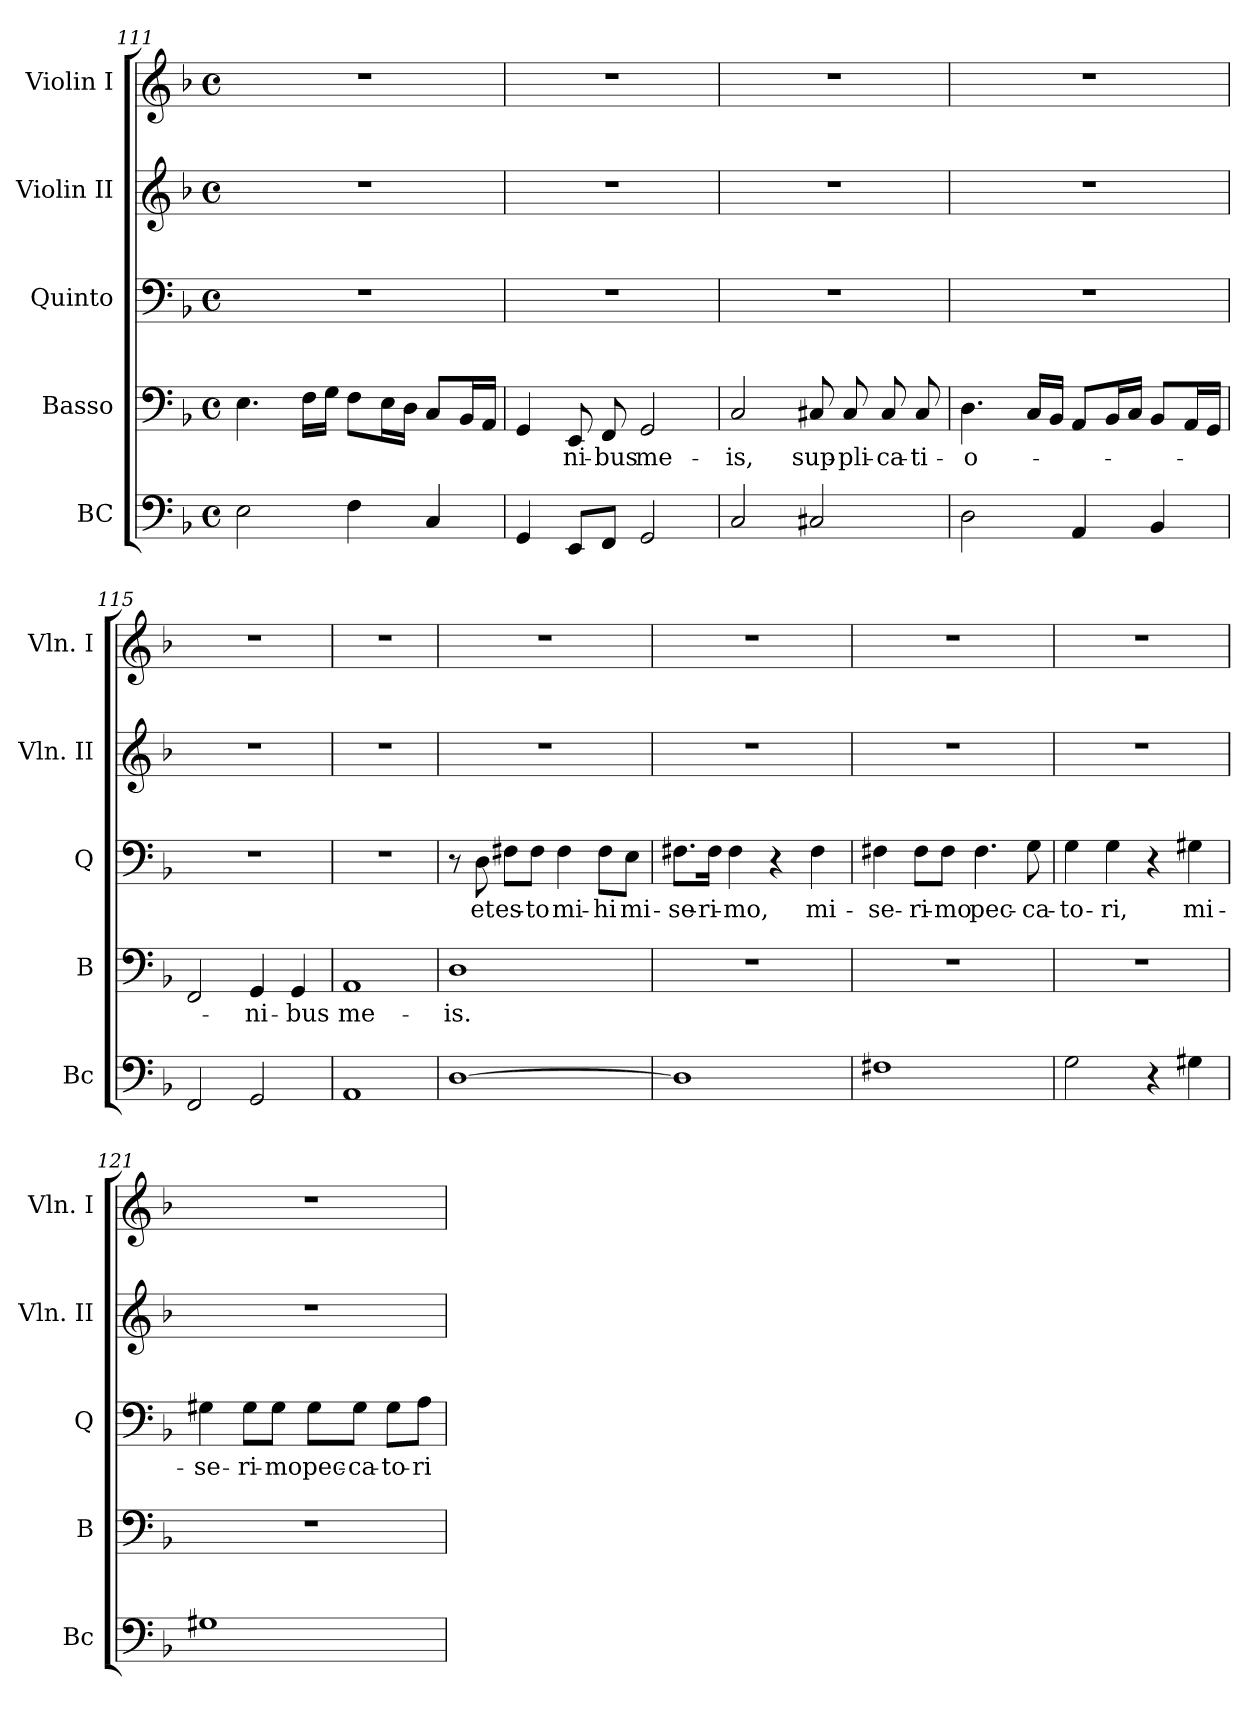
**kern	**kern	**text	**kern	**text	**kern	**kern
*part5	*part4	*part4	*part3	*part3	*part2	*part1
*staff5	*staff4	*staff4	*staff3	*staff3	*staff2	*staff1
*I"BC	*I"Basso	*	*I"Quinto	*	*I"Violin II	*I"Violin I
*I'Bc	*I'B	*	*I'Q	*	*I'Vln. II	*I'Vln. I
*clefF4	*clefF4	*	*clefF4	*	*clefG2	*clefG2
*k[b-]	*k[b-]	*	*k[b-]	*	*k[b-]	*k[b-]
*F:	*F:	*	*F:	*	*F:	*F:
*M4/4	*M4/4	*	*M4/4	*	*M4/4	*M4/4
*met(c)	*met(c)	*	*met(c)	*	*met(c)	*met(c)
=111	=111	=111	=111	=111	=111	=111
2E\	4.E\	.	1r	.	1r	1r
.	16F\LL	.	.	.	.	.
.	16G\JJ	.	.	.	.	.
4F\	8F\L	.	.	.	.	.
.	16E\L	.	.	.	.	.
.	16D\JJ	.	.	.	.	.
4C/	8C/L	.	.	.	.	.
.	16BB-/L	.	.	.	.	.
.	16AA/JJ	.	.	.	.	.
!!LO:PB:g=z
=112	=112	=112	=112	=112	=112	=112
4GG/	4GG/	.	1r	.	1r	1r
!	!	!LO:LY:b	!	!	!	!
8EE/L	8EE/	-ni-	.	.	.	.
!	!	!LO:LY:b	!	!	!	!
8FF/J	8FF/	-bus	.	.	.	.
!	!	!LO:LY:b	!	!	!	!
2GG/	2GG/	me-	.	.	.	.
=113	=113	=113	=113	=113	=113	=113
!	!	!LO:LY:b	!	!	!	!
2C/	2C/	-is,	1r	.	1r	1r
!	!	!LO:LY:b	!	!	!	!
2C#X/	8C#X/	sup-	.	.	.	.
!	!	!LO:LY:b	!	!	!	!
.	8C#/	-pli-	.	.	.	.
!	!	!LO:LY:b	!	!	!	!
.	8C#/	-ca-	.	.	.	.
!	!	!LO:LY:b	!	!	!	!
.	8C#/	-ti-	.	.	.	.
=114	=114	=114	=114	=114	=114	=114
!	!	!LO:LY:b	!	!	!	!
2D\	4.D\	-o-	1r	.	1r	1r
.	16C/LL	.	.	.	.	.
.	16BB-/JJ	.	.	.	.	.
4AA/	8AA/L	.	.	.	.	.
.	16BB-/L	.	.	.	.	.
.	16C/JJ	.	.	.	.	.
4BB-/	8BB-/L	.	.	.	.	.
.	16AA/L	.	.	.	.	.
.	16GG/JJ	.	.	.	.	.
=115	=115	=115	=115	=115	=115	=115
2FF/	2FF/	.	1r	.	1r	1r
!	!	!LO:LY:b	!	!	!	!
2GG/	4GG/	-ni-	.	.	.	.
!	!	!LO:LY:b	!	!	!	!
.	4GG/	-bus	.	.	.	.
=116	=116	=116	=116	=116	=116	=116
!	!	!LO:LY:b	!	!	!	!
1AA	1AA	me-	1r	.	1r	1r
!!LO:LB:g=z
=117	=117	=117	=117	=117	=117	=117
!	!	!LO:LY:b	!	!	!	!
[1D	1D	-is.	8r	.	1r	1r
!	!	!	!	!LO:LY:b	!	!
.	.	.	8D\	et	.	.
!	!	!	!	!LO:LY:b	!	!
.	.	.	8F#X\L	es-	.	.
!	!	!	!	!LO:LY:b	!	!
.	.	.	8F#\J	-to	.	.
!	!	!	!	!LO:LY:b	!	!
.	.	.	4F#\	mi-	.	.
!	!	!	!	!LO:LY:b	!	!
.	.	.	8F#\L	-hi	.	.
!	!	!	!	!LO:LY:b	!	!
.	.	.	8E\J	mi-	.	.
=118	=118	=118	=118	=118	=118	=118
!	!	!	!	!LO:LY:b	!	!
1D]	1r	.	8.F#X\L	-se-	1r	1r
!	!	!	!	!LO:LY:b	!	!
.	.	.	16F#\Jk	-ri-	.	.
!	!	!	!	!LO:LY:b	!	!
.	.	.	4F#\	-mo,	.	.
.	.	.	4r	.	.	.
!	!	!	!	!LO:LY:b	!	!
.	.	.	4F#\	mi-	.	.
=119	=119	=119	=119	=119	=119	=119
!	!	!	!	!LO:LY:b	!	!
1F#X	1r	.	4F#X\	-se-	1r	1r
!	!	!	!	!LO:LY:b	!	!
.	.	.	8F#\L	-ri-	.	.
!	!	!	!	!LO:LY:b	!	!
.	.	.	8F#\J	-mo	.	.
!	!	!	!	!LO:LY:b	!	!
.	.	.	4.F#\	pec-	.	.
!	!	!	!	!LO:LY:b	!	!
.	.	.	8G\	-ca-	.	.
=120	=120	=120	=120	=120	=120	=120
!	!	!	!	!LO:LY:b	!	!
2G\	1r	.	4G\	-to-	1r	1r
!	!	!	!	!LO:LY:b	!	!
.	.	.	4G\	-ri,	.	.
4r	.	.	4r	.	.	.
!	!	!	!	!LO:LY:b	!	!
4G#X\	.	.	4G#X\	mi-	.	.
!!LO:LB:g=z
=121	=121	=121	=121	=121	=121	=121
!	!	!	!	!LO:LY:b	!	!
1G#X	1r	.	4G#X\	-se-	1r	1r
!	!	!	!	!LO:LY:b	!	!
.	.	.	8G#\L	-ri-	.	.
!	!	!	!	!LO:LY:b	!	!
.	.	.	8G#\J	-mo	.	.
!	!	!	!	!LO:LY:b	!	!
.	.	.	8G#\L	pec-	.	.
!	!	!	!	!LO:LY:b	!	!
.	.	.	8G#\J	-ca-	.	.
!	!	!	!	!LO:LY:b	!	!
.	.	.	8G#\L	-to-	.	.
!	!	!	!	!LO:LY:b	!	!
.	.	.	8A\J	-ri	.	.
=	=	=	=	=	=	=
*-	*-	*-	*-	*-	*-	*-
